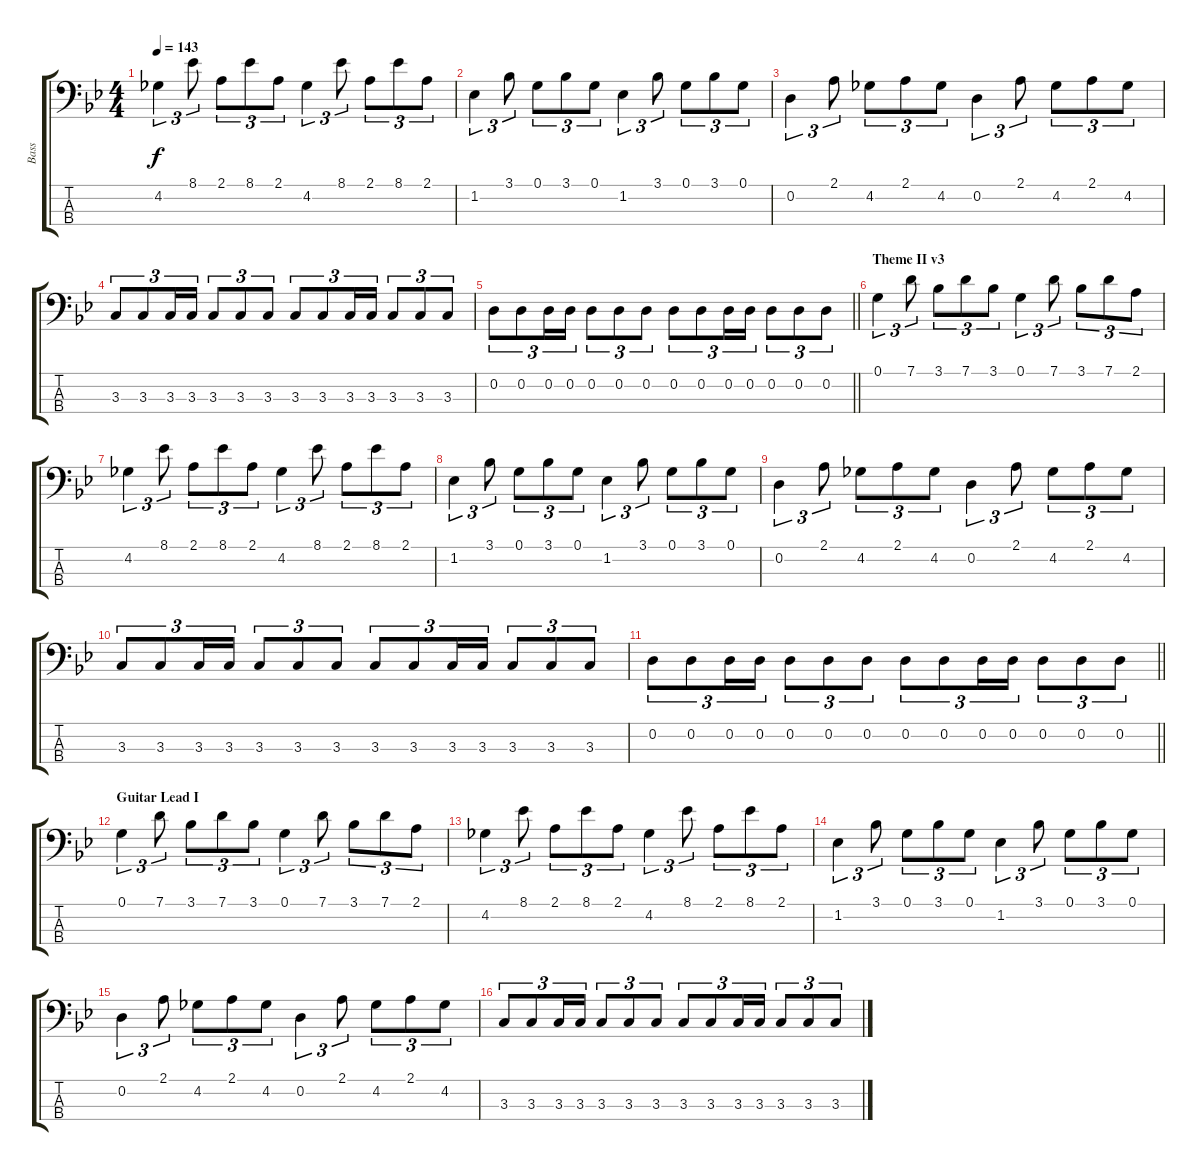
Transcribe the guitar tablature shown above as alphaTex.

\track ("Bass" "Bass") {instrument electricbassfinger}
\staff {score tabs}
\tuning (G2 D2 A1 E1) {hide}
\ts (4 4)
\tempo 143
\clef f4
\ks bb
4.2.4{tu (3 2) dy f} 8.1.8{tu (3 2)} 2.1.8{tu (3 2)} 8.1.8{tu (3 2)} 2.1.8{tu (3 2)} 4.2.4{tu (3 2)} 8.1.8{tu (3 2)} 2.1.8{tu (3 2)} 8.1.8{tu (3 2)} 2.1.8{tu (3 2)} |
1.2.4{tu (3 2)} 3.1.8{tu (3 2)} 0.1.8{tu (3 2)} 3.1.8{tu (3 2)} 0.1.8{tu (3 2)} 1.2.4{tu (3 2)} 3.1.8{tu (3 2)} 0.1.8{tu (3 2)} 3.1.8{tu (3 2)} 0.1.8{tu (3 2)} |
0.2.4{tu (3 2)} 2.1.8{tu (3 2)} 4.2.8{tu (3 2)} 2.1.8{tu (3 2)} 4.2.8{tu (3 2)} 0.2.4{tu (3 2)} 2.1.8{tu (3 2)} 4.2.8{tu (3 2)} 2.1.8{tu (3 2)} 4.2.8{tu (3 2)} |
3.3.8{tu (3 2)} 3.3.8{tu (3 2)} 3.3.16{tu (3 2)} 3.3.16{tu (3 2)} 3.3.8{tu (3 2)} 3.3.8{tu (3 2)} 3.3.8{tu (3 2)} 3.3.8{tu (3 2)} 3.3.8{tu (3 2)} 3.3.16{tu (3 2)} 3.3.16{tu (3 2)} 3.3.8{tu (3 2)} 3.3.8{tu (3 2)} 3.3.8{tu (3 2)} |
\barLineRight lightlight
0.2.8{tu (3 2)} 0.2.8{tu (3 2)} 0.2.16{tu (3 2)} 0.2.16{tu (3 2)} 0.2.8{tu (3 2)} 0.2.8{tu (3 2)} 0.2.8{tu (3 2)} 0.2.8{tu (3 2)} 0.2.8{tu (3 2)} 0.2.16{tu (3 2)} 0.2.16{tu (3 2)} 0.2.8{tu (3 2)} 0.2.8{tu (3 2)} 0.2.8{tu (3 2)} |
\section ("" "Theme II v3")
0.1.4{tu (3 2)} 7.1.8{tu (3 2)} 3.1.8{tu (3 2)} 7.1.8{tu (3 2)} 3.1.8{tu (3 2)} 0.1.4{tu (3 2)} 7.1.8{tu (3 2)} 3.1.8{tu (3 2)} 7.1.8{tu (3 2)} 2.1.8{tu (3 2)} |
4.2.4{tu (3 2)} 8.1.8{tu (3 2)} 2.1.8{tu (3 2)} 8.1.8{tu (3 2)} 2.1.8{tu (3 2)} 4.2.4{tu (3 2)} 8.1.8{tu (3 2)} 2.1.8{tu (3 2)} 8.1.8{tu (3 2)} 2.1.8{tu (3 2)} |
1.2.4{tu (3 2)} 3.1.8{tu (3 2)} 0.1.8{tu (3 2)} 3.1.8{tu (3 2)} 0.1.8{tu (3 2)} 1.2.4{tu (3 2)} 3.1.8{tu (3 2)} 0.1.8{tu (3 2)} 3.1.8{tu (3 2)} 0.1.8{tu (3 2)} |
0.2.4{tu (3 2)} 2.1.8{tu (3 2)} 4.2.8{tu (3 2)} 2.1.8{tu (3 2)} 4.2.8{tu (3 2)} 0.2.4{tu (3 2)} 2.1.8{tu (3 2)} 4.2.8{tu (3 2)} 2.1.8{tu (3 2)} 4.2.8{tu (3 2)} |
3.3.8{tu (3 2)} 3.3.8{tu (3 2)} 3.3.16{tu (3 2)} 3.3.16{tu (3 2)} 3.3.8{tu (3 2)} 3.3.8{tu (3 2)} 3.3.8{tu (3 2)} 3.3.8{tu (3 2)} 3.3.8{tu (3 2)} 3.3.16{tu (3 2)} 3.3.16{tu (3 2)} 3.3.8{tu (3 2)} 3.3.8{tu (3 2)} 3.3.8{tu (3 2)} |
\barLineRight lightlight
0.2.8{tu (3 2)} 0.2.8{tu (3 2)} 0.2.16{tu (3 2)} 0.2.16{tu (3 2)} 0.2.8{tu (3 2)} 0.2.8{tu (3 2)} 0.2.8{tu (3 2)} 0.2.8{tu (3 2)} 0.2.8{tu (3 2)} 0.2.16{tu (3 2)} 0.2.16{tu (3 2)} 0.2.8{tu (3 2)} 0.2.8{tu (3 2)} 0.2.8{tu (3 2)} |
\section ("" "Guitar Lead I")
0.1.4{tu (3 2)} 7.1.8{tu (3 2)} 3.1.8{tu (3 2)} 7.1.8{tu (3 2)} 3.1.8{tu (3 2)} 0.1.4{tu (3 2)} 7.1.8{tu (3 2)} 3.1.8{tu (3 2)} 7.1.8{tu (3 2)} 2.1.8{tu (3 2)} |
4.2.4{tu (3 2)} 8.1.8{tu (3 2)} 2.1.8{tu (3 2)} 8.1.8{tu (3 2)} 2.1.8{tu (3 2)} 4.2.4{tu (3 2)} 8.1.8{tu (3 2)} 2.1.8{tu (3 2)} 8.1.8{tu (3 2)} 2.1.8{tu (3 2)} |
1.2.4{tu (3 2)} 3.1.8{tu (3 2)} 0.1.8{tu (3 2)} 3.1.8{tu (3 2)} 0.1.8{tu (3 2)} 1.2.4{tu (3 2)} 3.1.8{tu (3 2)} 0.1.8{tu (3 2)} 3.1.8{tu (3 2)} 0.1.8{tu (3 2)} |
0.2.4{tu (3 2)} 2.1.8{tu (3 2)} 4.2.8{tu (3 2)} 2.1.8{tu (3 2)} 4.2.8{tu (3 2)} 0.2.4{tu (3 2)} 2.1.8{tu (3 2)} 4.2.8{tu (3 2)} 2.1.8{tu (3 2)} 4.2.8{tu (3 2)} |
3.3.8{tu (3 2)} 3.3.8{tu (3 2)} 3.3.16{tu (3 2)} 3.3.16{tu (3 2)} 3.3.8{tu (3 2)} 3.3.8{tu (3 2)} 3.3.8{tu (3 2)} 3.3.8{tu (3 2)} 3.3.8{tu (3 2)} 3.3.16{tu (3 2)} 3.3.16{tu (3 2)} 3.3.8{tu (3 2)} 3.3.8{tu (3 2)} 3.3.8{tu (3 2)}
